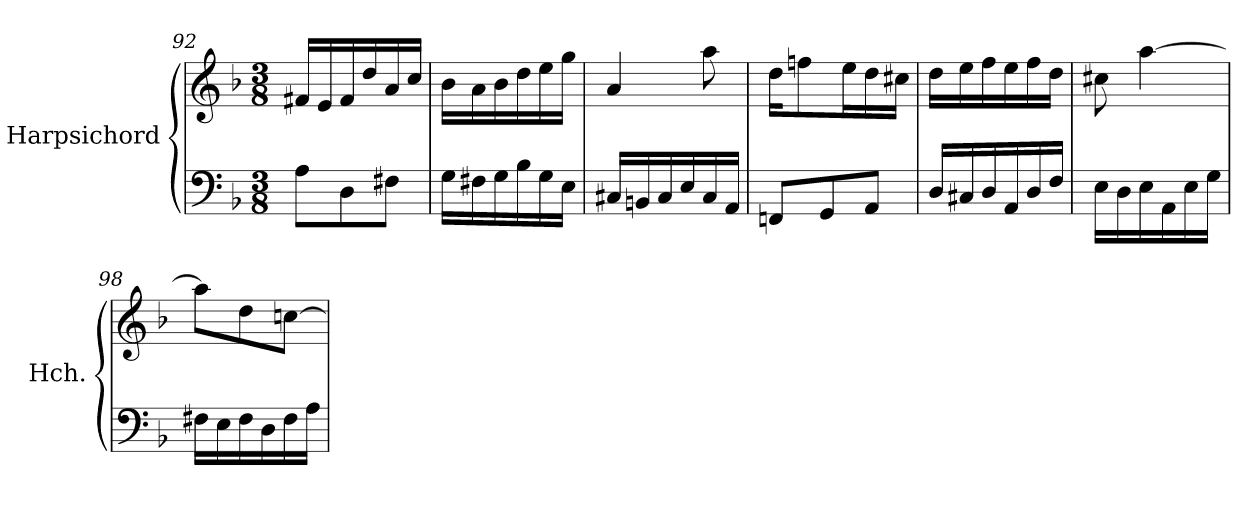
**kern	**kern
*part1	*part1
*staff2	*staff1
*I"Harpsichord	*
*I'Hch.	*
*clefF4	*clefG2
*k[b-]	*k[b-]
*M3/8	*M3/8
=92	=92
8A\L	16f#X/LL
.	16e/
8D\	16f#/
.	16dd/
8F#X\J	16a/
.	16cc/JJ
=93	=93
16G\LL	16b-\LL
16F#X\	16a\
16G\	16b-\
16B-\	16dd\
16G\	16ee\
16E\JJ	16gg\JJ
=94	=94
16C#X/LL	4a/
16BBn/	.
16C#/	.
16E/	.
16C#/	8aa\
16AA/JJ	.
=95	=95
8FFn/L	16dd\KL
.	8ffn\
8GG/	.
.	16ee\L
8AA/J	16dd\
.	16cc#X\JJ
=96	=96
16D/LL	16dd\LL
16C#X/	16ee\
16D/	16ff\
16AA/	16ee\
16D/	16ff\
16F/JJ	16dd\JJ
=97	=97
16E\LL	8cc#X\
16D\	.
16E\	[4aa\
16AA\	.
16E\	.
16G\JJ	.
!!LO:LB:g=z
=98	=98
16F#X\LL	8aa\L]
16E\	.
16F#\	8dd\
16D\	.
16F#\	[8ccn\J
16A\JJ	.
=	=
*-	*-
